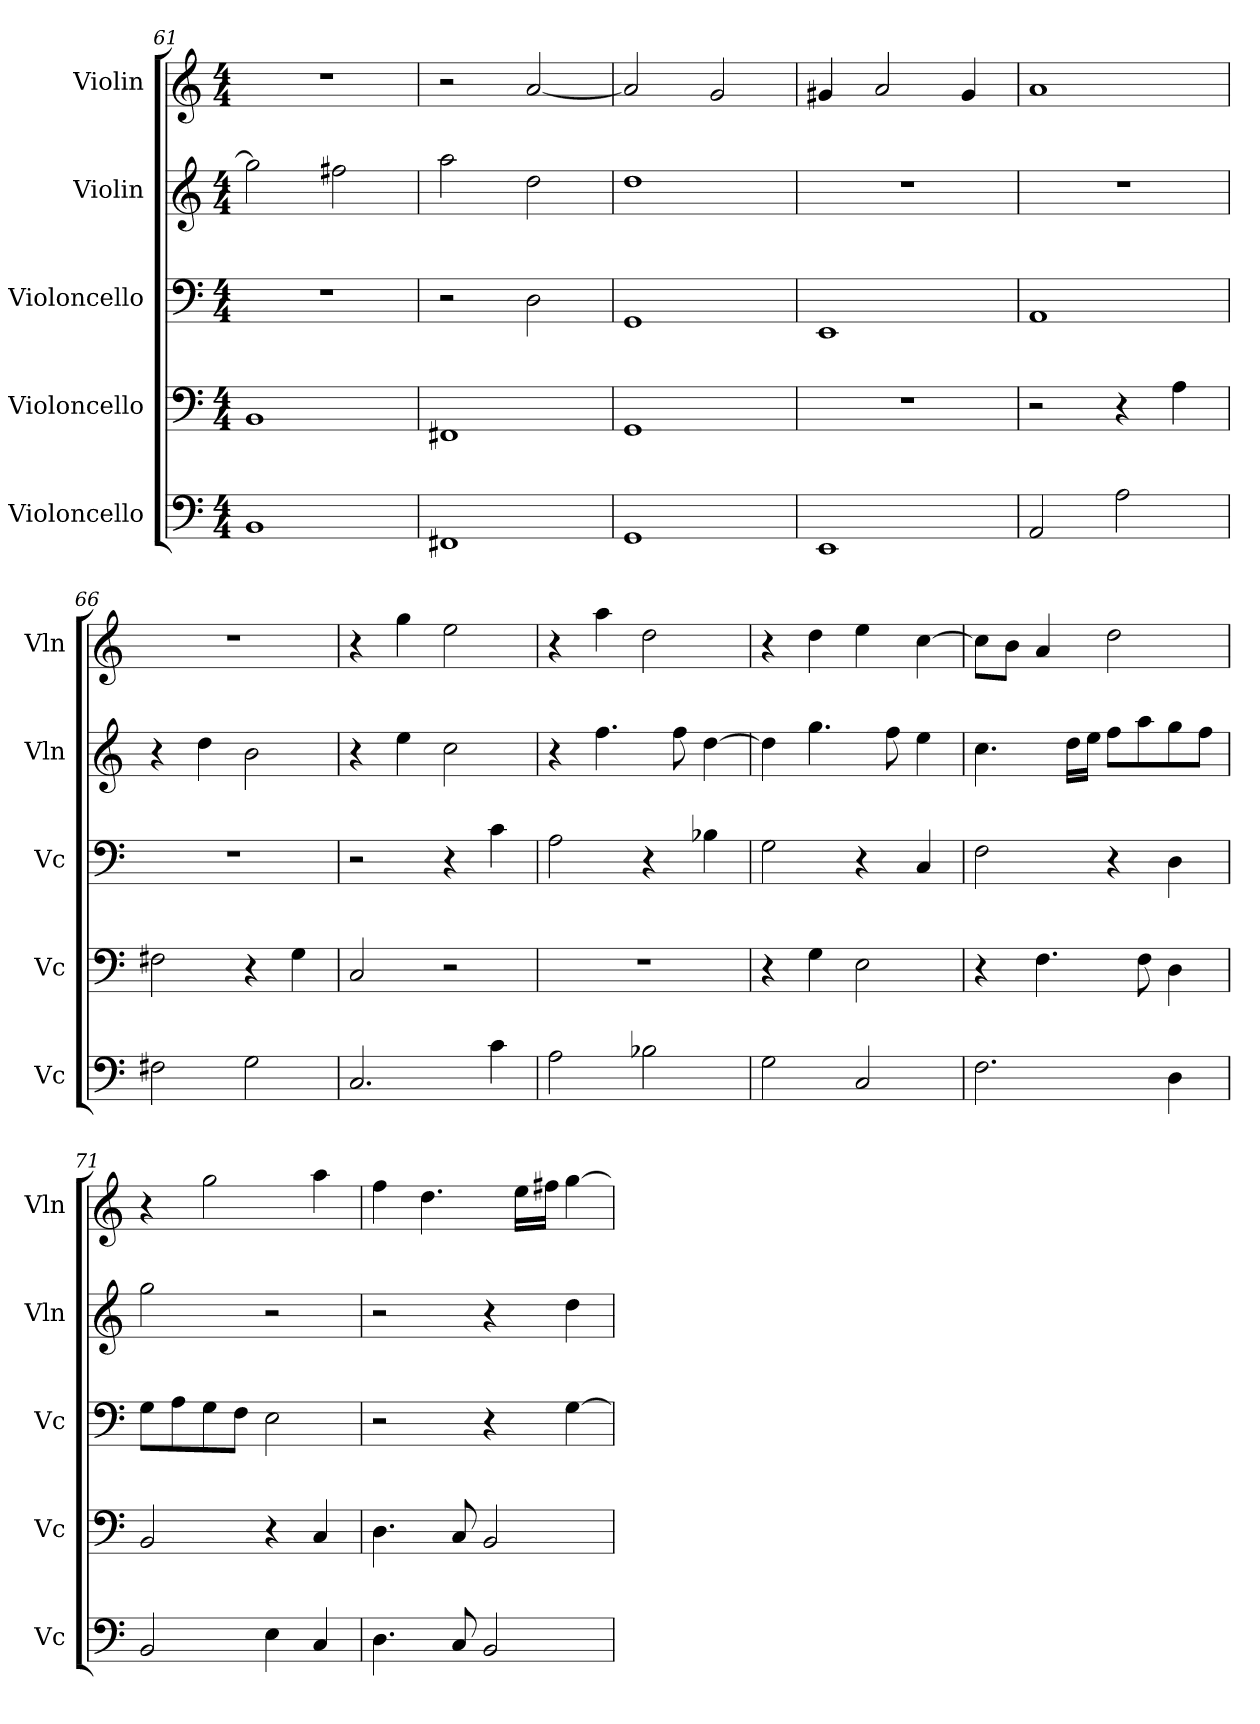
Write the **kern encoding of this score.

**kern	**kern	**kern	**kern	**kern
*part5	*part4	*part3	*part2	*part1
*staff5	*staff4	*staff3	*staff2	*staff1
*I"Violoncello	*I"Violoncello	*I"Violoncello	*I"Violin	*I"Violin
*I'Vc	*I'Vc	*I'Vc	*I'Vln	*I'Vln
*clefF4	*clefF4	*clefF4	*clefG2	*clefG2
*k[]	*k[]	*k[]	*k[]	*k[]
*M4/4	*M4/4	*M4/4	*M4/4	*M4/4
=61	=61	=61	=61	=61
1BB	1BB	1r	2gg\]	1r
.	.	.	2ff#X\	.
=62	=62	=62	=62	=62
1FF#X	1FF#X	2r	2aa\	2r
.	.	2D\	2dd\	[2a/
=63	=63	=63	=63	=63
1GG	1GG	1GG	1dd	2a/]
.	.	.	.	2g/
=64	=64	=64	=64	=64
1EE	1r	1EE	1r	4g#X/
.	.	.	.	2a/
.	.	.	.	4g#/
=65	=65	=65	=65	=65
2AA/	2r	1AA	1r	1a
2A\	4r	.	.	.
.	4A\	.	.	.
=66	=66	=66	=66	=66
2F#X\	2F#X\	1r	4r	1r
.	.	.	4dd\	.
2G\	4r	.	2b\	.
.	4G\	.	.	.
=67	=67	=67	=67	=67
2.C/	2C/	2r	4r	4r
.	.	.	4ee\	4gg\
.	2r	4r	2cc\	2ee\
4c\	.	4c\	.	.
=68	=68	=68	=68	=68
2A\	1r	2A\	4r	4r
.	.	.	4.ff\	4aa\
2B-X\	.	4r	.	2dd\
.	.	.	8ff\	.
.	.	4B-X\	[4dd\	.
=69	=69	=69	=69	=69
2G\	4r	2G\	4dd\]	4r
.	4G\	.	4.gg\	4dd\
2C/	2E\	4r	.	4ee\
.	.	.	8ff\	.
.	.	4C/	4ee\	[4cc\
=70	=70	=70	=70	=70
2.F\	4r	2F\	4.cc\	8cc\L]
.	.	.	.	8b\J
.	4.F\	.	.	4a/
.	.	.	16dd\LL	.
.	.	.	16ee\JJ	.
.	.	4r	8ff\L	2dd\
.	8F\	.	8aa\	.
4D\	4D\	4D\	8gg\	.
.	.	.	8ff\J	.
=71	=71	=71	=71	=71
2BB/	2BB/	8G\L	2gg\	4r
.	.	8A\	.	.
.	.	8G\	.	2gg\
.	.	8F\J	.	.
4E\	4r	2E\	2r	.
4C/	4C/	.	.	4aa\
=72	=72	=72	=72	=72
4.D\	4.D\	2r	2r	4ff\
.	.	.	.	4.dd\
8C/	8C/	.	.	.
2BB/	2BB/	4r	4r	.
.	.	.	.	16ee\LL
.	.	.	.	16ff#X\JJ
.	.	[4G\	4dd\	[4gg\
=	=	=	=	=
*-	*-	*-	*-	*-
